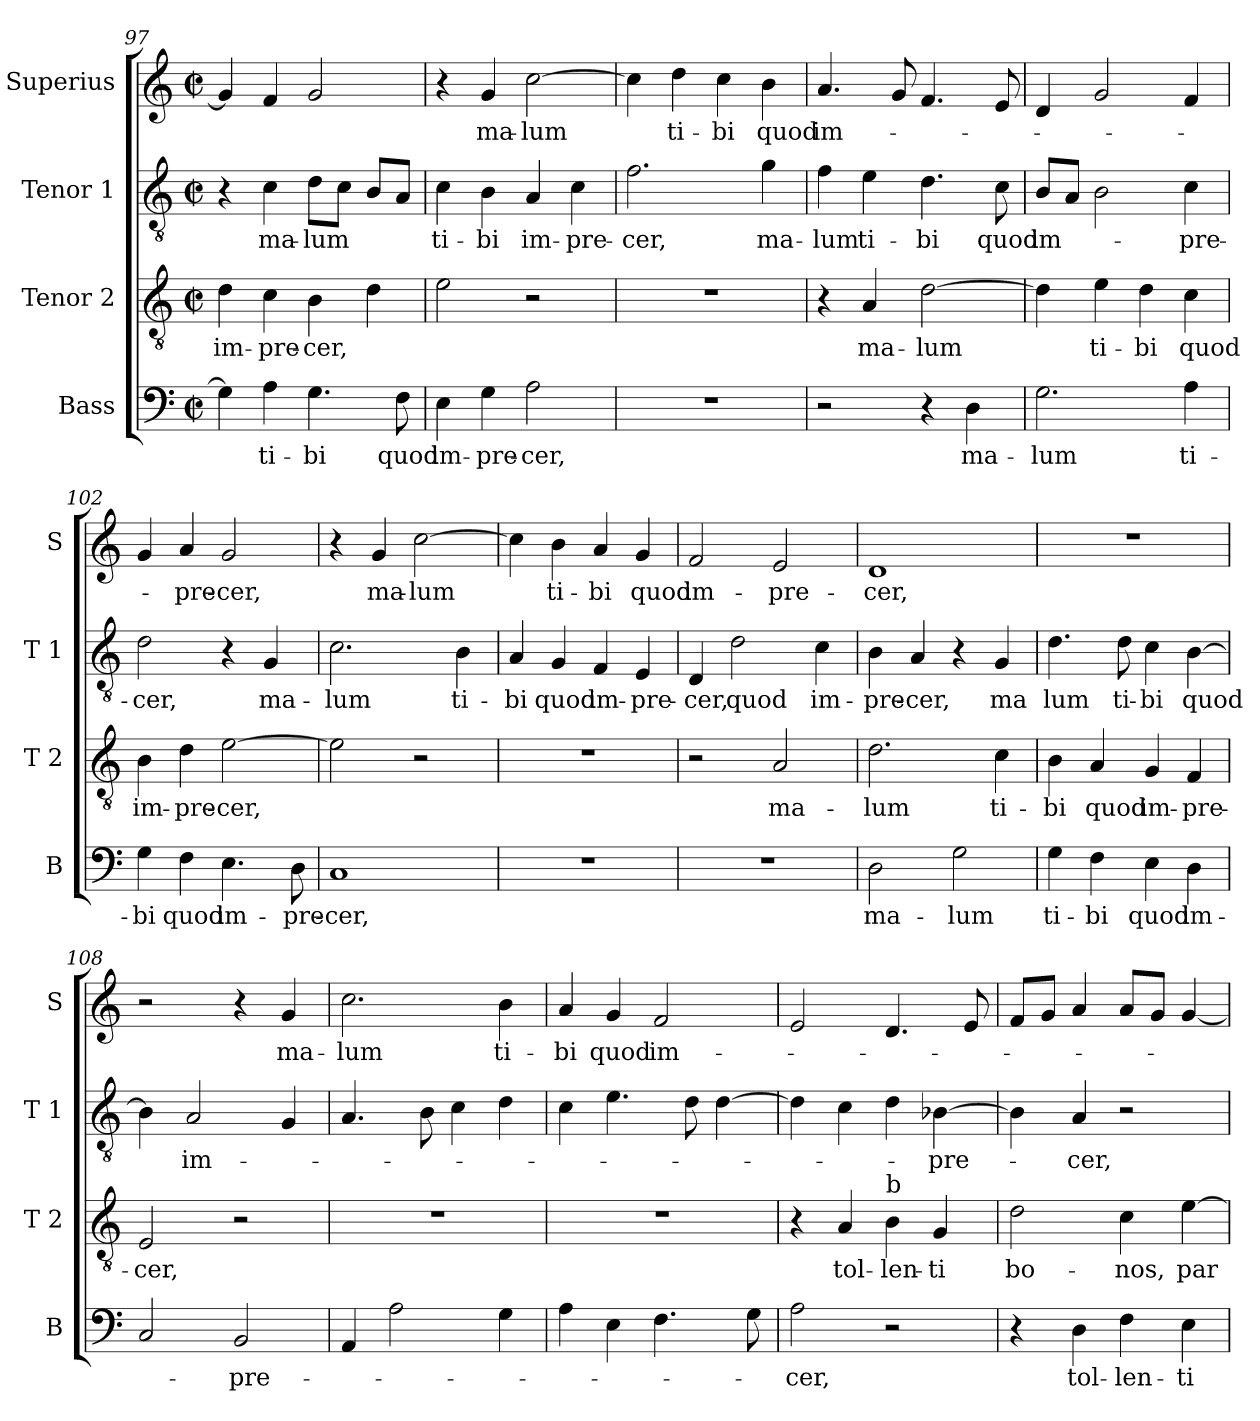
**kern	**text	**kern	**text	**kern	**text	**kern	**text
*part4	*part4	*part3	*part3	*part2	*part2	*part1	*part1
*staff4	*staff4	*staff3	*staff3	*staff2	*staff2	*staff1	*staff1
*I"Bass	*	*I"Tenor 2	*	*I"Tenor 1	*	*I"Superius	*
*I'B	*	*I'T 2	*	*I'T 1	*	*I'S	*
*clefF4	*	*clefGv2	*	*clefGv2	*	*clefG2	*
*k[]	*	*k[]	*	*k[]	*	*k[]	*
*C:	*	*C:	*	*C:	*	*C:	*
*M2/2	*	*M2/2	*	*M2/2	*	*M2/2	*
*met(c|)	*	*met(c|)	*	*met(c|)	*	*met(c|)	*
=97	=97	=97	=97	=97	=97	=97	=97
4G\]	.	4d\	im-	4r	.	4g/]	.
4A\	ti-	4c\	-pre-	4c\	ma-	4f/	.
4.G\	-bi	4B\	-cer,	8d\L	-lum	2g/	.
.	.	.	.	8c\J	.	.	.
.	.	4d\	.	8B/L	.	.	.
8F\	quod	.	.	8A/J	.	.	.
=98	=98	=98	=98	=98	=98	=98	=98
4E\	im-	2e\	.	4c\	ti-	4r	.
4G\	-pre-	.	.	4B\	-bi	4g/	ma-
2A\	-cer,	2r	.	4A/	im-	[2cc\	-lum
.	.	.	.	4c\	-pre-	.	.
!!LO:LB:g=z
=99	=99	=99	=99	=99	=99	=99	=99
1r	.	1r	.	2.f\	-cer,	4cc\]	.
.	.	.	.	.	.	4dd\	ti-
.	.	.	.	.	.	4cc\	-bi
.	.	.	.	4g\	ma-	4b\	quod
=100	=100	=100	=100	=100	=100	=100	=100
2r	.	4r	.	4f\	-lum	4.a/	im-
.	.	4A/	ma-	4e\	ti-	.	.
.	.	.	.	.	.	8g/	.
4r	.	[2d\	-lum	4.d\	-bi	4.f/	.
4D\	ma-	.	.	.	.	.	.
.	.	.	.	8c\	quod	8e/	.
=101	=101	=101	=101	=101	=101	=101	=101
2.G\	-lum	4d\]	.	8B/L	im-	4d/	.
.	.	.	.	8A/J	.	.	.
.	.	4e\	ti-	2B\	.	2g/	.
.	.	4d\	-bi	.	.	.	.
4A\	ti-	4c\	quod	4c\	-pre-	4f/	.
=102	=102	=102	=102	=102	=102	=102	=102
4G\	-bi	4B\	im-	2d\	-cer,	4g/	.
4F\	quod	4d\	-pre-	.	.	4a/	-pre-
4.E\	im-	[2e\	-cer,	4r	.	2g/	-cer,
.	.	.	.	4G/	ma-	.	.
8D\	-pre-	.	.	.	.	.	.
=103	=103	=103	=103	=103	=103	=103	=103
1C	-cer,	2e\]	.	2.c\	-lum	4r	.
.	.	.	.	.	.	4g/	ma-
.	.	2r	.	.	.	[2cc\	-lum
.	.	.	.	4B\	ti-	.	.
=104	=104	=104	=104	=104	=104	=104	=104
1r	.	1r	.	4A/	-bi	4cc\]	.
.	.	.	.	4G/	quod	4b\	ti-
.	.	.	.	4F/	im-	4a/	-bi
.	.	.	.	4E/	-pre-	4g/	quod
!!LO:LB:g=z
=105	=105	=105	=105	=105	=105	=105	=105
1r	.	2r	.	4D/	-cer,	2f/	im-
.	.	.	.	2d\	quod	.	.
.	.	2A/	ma-	.	.	2e/	-pre-
.	.	.	.	4c\	im-	.	.
=106	=106	=106	=106	=106	=106	=106	=106
2D\	ma-	2.d\	-lum	4B\	-pre-	1d	-cer,
.	.	.	.	4A/	-cer,	.	.
2G\	-lum	.	.	4r	.	.	.
.	.	4c\	ti-	4G/	ma	.	.
=107	=107	=107	=107	=107	=107	=107	=107
4G\	ti-	4B\	-bi	4.d\	lum	1r	.
4F\	-bi	4A/	quod	.	.	.	.
.	.	.	.	8d\	ti-	.	.
4E\	quod	4G/	im-	4c\	-bi	.	.
4D\	im-	4F/	-pre-	[4B\	quod	.	.
=108	=108	=108	=108	=108	=108	=108	=108
2C/	.	2E/	-cer,	4B\]	.	2r	.
.	.	.	.	2A/	im-	.	.
2BB/	-pre-	2r	.	.	.	4r	.
.	.	.	.	4G/	.	4g/	ma-
=109	=109	=109	=109	=109	=109	=109	=109
4AA/	.	1r	.	4.A/	.	2.cc\	-lum
2A\	.	.	.	.	.	.	.
.	.	.	.	8B\	.	.	.
.	.	.	.	4c\	.	.	.
4G\	.	.	.	4d\	.	4b\	ti-
=110	=110	=110	=110	=110	=110	=110	=110
4A\	.	1r	.	4c\	.	4a/	-bi
4E\	.	.	.	4.e\	.	4g/	quod
4.F\	.	.	.	.	.	2f/	im-
.	.	.	.	8d\	.	.	.
.	.	.	.	[4d\	.	.	.
8G\	.	.	.	.	.	.	.
!!LO:PB:g=z
=111	=111	=111	=111	=111	=111	=111	=111
2A\	-cer,	4r	.	4d\]	.	2e/	.
.	.	4A/	tol-	4c\	.	.	.
!	!	!LO:TX:a:t=b	!	!	!	!	!
2r	.	4B\	-len-	4d\	.	4.d/	.
.	.	4G/	-ti	[4B-X\	-pre-	.	.
.	.	.	.	.	.	8e/	.
=112	=112	=112	=112	=112	=112	=112	=112
4r	.	2d\	bo-	4B-\]	.	8f/L	.
.	.	.	.	.	.	8g/J	.
4D\	tol-	.	.	4A/	-cer,	4a/	.
4F\	-len-	4c\	-nos,	2r	.	8a/L	.
.	.	.	.	.	.	8g/J	.
4E\	-ti	[4e\	par-	.	.	[4g/	.
=	=	=	=	=	=	=	=
*-	*-	*-	*-	*-	*-	*-	*-
